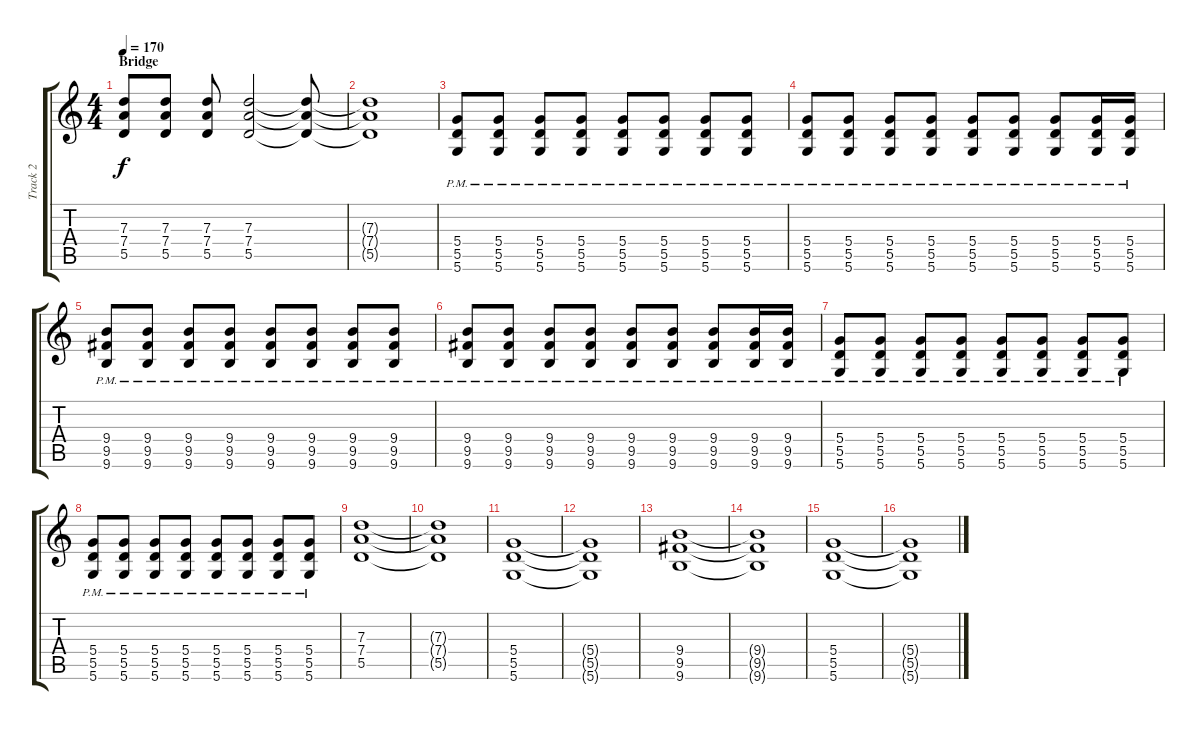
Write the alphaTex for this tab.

\track ("Track 2" "Track 2") {instrument overdrivenguitar}
\staff {score tabs}
\tuning (E4 B3 G3 D3 A2 D2) {hide}
\ts (4 4)
\section ("" "Bridge")
\tempo 170
\clef g2
\ks c
(7.3 7.4 5.5).8{dy f} (7.3 7.4 5.5).8 (7.3 7.4 5.5).8 (7.3 7.4 5.5).2 (7.3{t} 7.4{t} 5.5{t}).8 |
(7.3{t} 7.4{t} 5.5{t}).1 |
(5.4{pm} 5.5{pm} 5.6{pm}).8 (5.4{pm} 5.5{pm} 5.6{pm}).8 (5.4{pm} 5.5{pm} 5.6{pm}).8 (5.4{pm} 5.5{pm} 5.6{pm}).8 (5.4{pm} 5.5{pm} 5.6{pm}).8 (5.4{pm} 5.5{pm} 5.6{pm}).8 (5.4{pm} 5.5{pm} 5.6{pm}).8 (5.4{pm} 5.5{pm} 5.6{pm}).8 |
(5.4{pm} 5.5{pm} 5.6{pm}).8 (5.4{pm} 5.5{pm} 5.6{pm}).8 (5.4{pm} 5.5{pm} 5.6{pm}).8 (5.4{pm} 5.5{pm} 5.6{pm}).8 (5.4{pm} 5.5{pm} 5.6{pm}).8 (5.4{pm} 5.5{pm} 5.6{pm}).8 (5.4{pm} 5.5{pm} 5.6{pm}).8 (5.4{pm} 5.5{pm} 5.6{pm}).16 (5.4{pm} 5.5{pm} 5.6{pm}).16 |
(9.4{pm} 9.5{pm} 9.6{pm}).8 (9.4{pm} 9.5{pm} 9.6{pm}).8 (9.4{pm} 9.5{pm} 9.6{pm}).8 (9.4{pm} 9.5{pm} 9.6{pm}).8 (9.4{pm} 9.5{pm} 9.6{pm}).8 (9.4{pm} 9.5{pm} 9.6{pm}).8 (9.4{pm} 9.5{pm} 9.6{pm}).8 (9.4{pm} 9.5{pm} 9.6{pm}).8 |
(9.4{pm} 9.5{pm} 9.6{pm}).8 (9.4{pm} 9.5{pm} 9.6{pm}).8 (9.4{pm} 9.5{pm} 9.6{pm}).8 (9.4{pm} 9.5{pm} 9.6{pm}).8 (9.4{pm} 9.5{pm} 9.6{pm}).8 (9.4{pm} 9.5{pm} 9.6{pm}).8 (9.4{pm} 9.5{pm} 9.6{pm}).8 (9.4{pm} 9.5{pm} 9.6{pm}).16 (9.4{pm} 9.5{pm} 9.6{pm}).16 |
(5.4{pm} 5.5{pm} 5.6{pm}).8 (5.4{pm} 5.5{pm} 5.6{pm}).8 (5.4{pm} 5.5{pm} 5.6{pm}).8 (5.4{pm} 5.5{pm} 5.6{pm}).8 (5.4{pm} 5.5{pm} 5.6{pm}).8 (5.4{pm} 5.5{pm} 5.6{pm}).8 (5.4{pm} 5.5{pm} 5.6{pm}).8 (5.4{pm} 5.5{pm} 5.6{pm}).8 |
(5.4{pm} 5.5{pm} 5.6{pm}).8 (5.4{pm} 5.5{pm} 5.6{pm}).8 (5.4{pm} 5.5{pm} 5.6{pm}).8 (5.4{pm} 5.5{pm} 5.6{pm}).8 (5.4{pm} 5.5{pm} 5.6{pm}).8 (5.4{pm} 5.5{pm} 5.6{pm}).8 (5.4{pm} 5.5{pm} 5.6{pm}).8 (5.4{pm} 5.5{pm} 5.6{pm}).8 |
(7.3 7.4 5.5).1 |
(7.3{t} 7.4{t} 5.5{t}).1 |
(5.4 5.5 5.6).1 |
(5.4{t} 5.5{t} 5.6{t}).1 |
(9.4 9.5 9.6).1 |
(9.4{t} 9.5{t} 9.6{t}).1 |
(5.4 5.5 5.6).1 |
(5.4{t} 5.5{t} 5.6{t}).1
